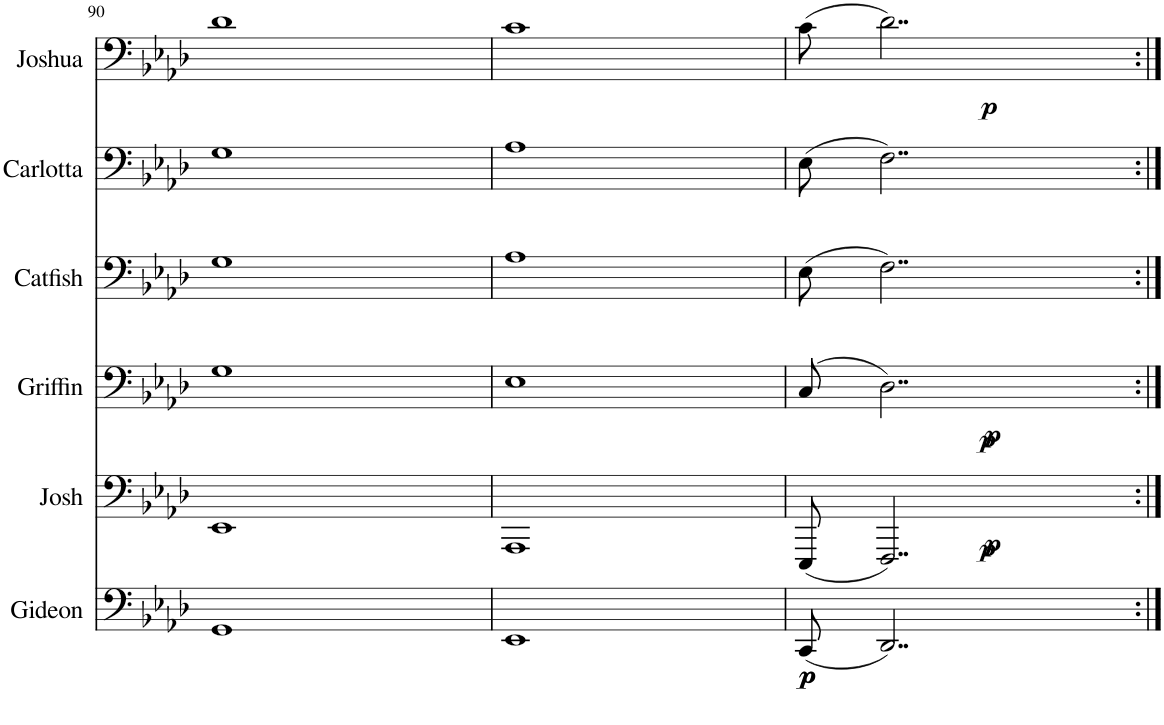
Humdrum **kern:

**kern	**dynam	**kern	**dynam	**kern	**dynam	**kern	**kern	**kern	**dynam
*part6	*part6	*part5	*part5	*part4	*part4	*part3	*part2	*part1	*part1
*staff6	*staff6	*staff5	*staff5	*staff4	*staff4	*staff3	*staff2	*staff1	*staff1
*I"Gideon	*	*I"Josh	*	*I"Griffin	*	*I"Catfish	*I"Carlotta	*I"Joshua	*
*I'Gideon	*	*I'Josh	*	*I'Griffin	*	*I'Catfish	*I'Carlotta	*I'Joshua	*
!!LO:PB:g=z
*clefF4	*	*clefF4	*	*clefF4	*	*clefF4	*clefF4	*clefF4	*
*Trd-7c-12	*	*Trd-7c-12	*	*	*	*Trd4c7	*	*	*
*k[b-e-a-d-]	*	*k[b-e-a-d-]	*	*k[b-e-a-d-]	*	*k[b-e-a-d-]	*k[b-e-a-d-]	*k[b-e-a-d-]	*
*M4/4	*	*M4/4	*	*M4/4	*	*M4/4	*M4/4	*M4/4	*
=90	=90	=90	=90	=90	=90	=90	=90	=90	=90
1GG	.	1EE-	.	1G	.	1G	1G	1d-	.
=91	=91	=91	=91	=91	=91	=91	=91	=91	=91
1EE-	.	1AAA-	.	1E-	.	1A-	1A-	1c	.
=92	=92	=92	=92	=92	=92	=92	=92	=92	=92
!	!LO:DY:b	!	!	!	!	!	!	!	!
!	!LO:DY:n=1:b	!	!LO:DY:b	!	!	!	!	!	!
!	!	!	!LO:DY:n=1:b	!	!LO:DY:b	!	!	!	!
!	!	!	!	!	!LO:DY:n=1:b	!	!	!	!LO:DY:b
(8CC/	p p	(8EEE-/	p p	(8C/	p p	(8E-\	(8E-\	(8c\	p
2..DD-/)	.	2..FFF/)	.	2..D-\)	.	2..F\)	2..F\)	2..d-\)	.
=:|!	=:|!	=:|!	=:|!	=:|!	=:|!	=:|!	=:|!	=:|!	=:|!
*-	*-	*-	*-	*-	*-	*-	*-	*-	*-
